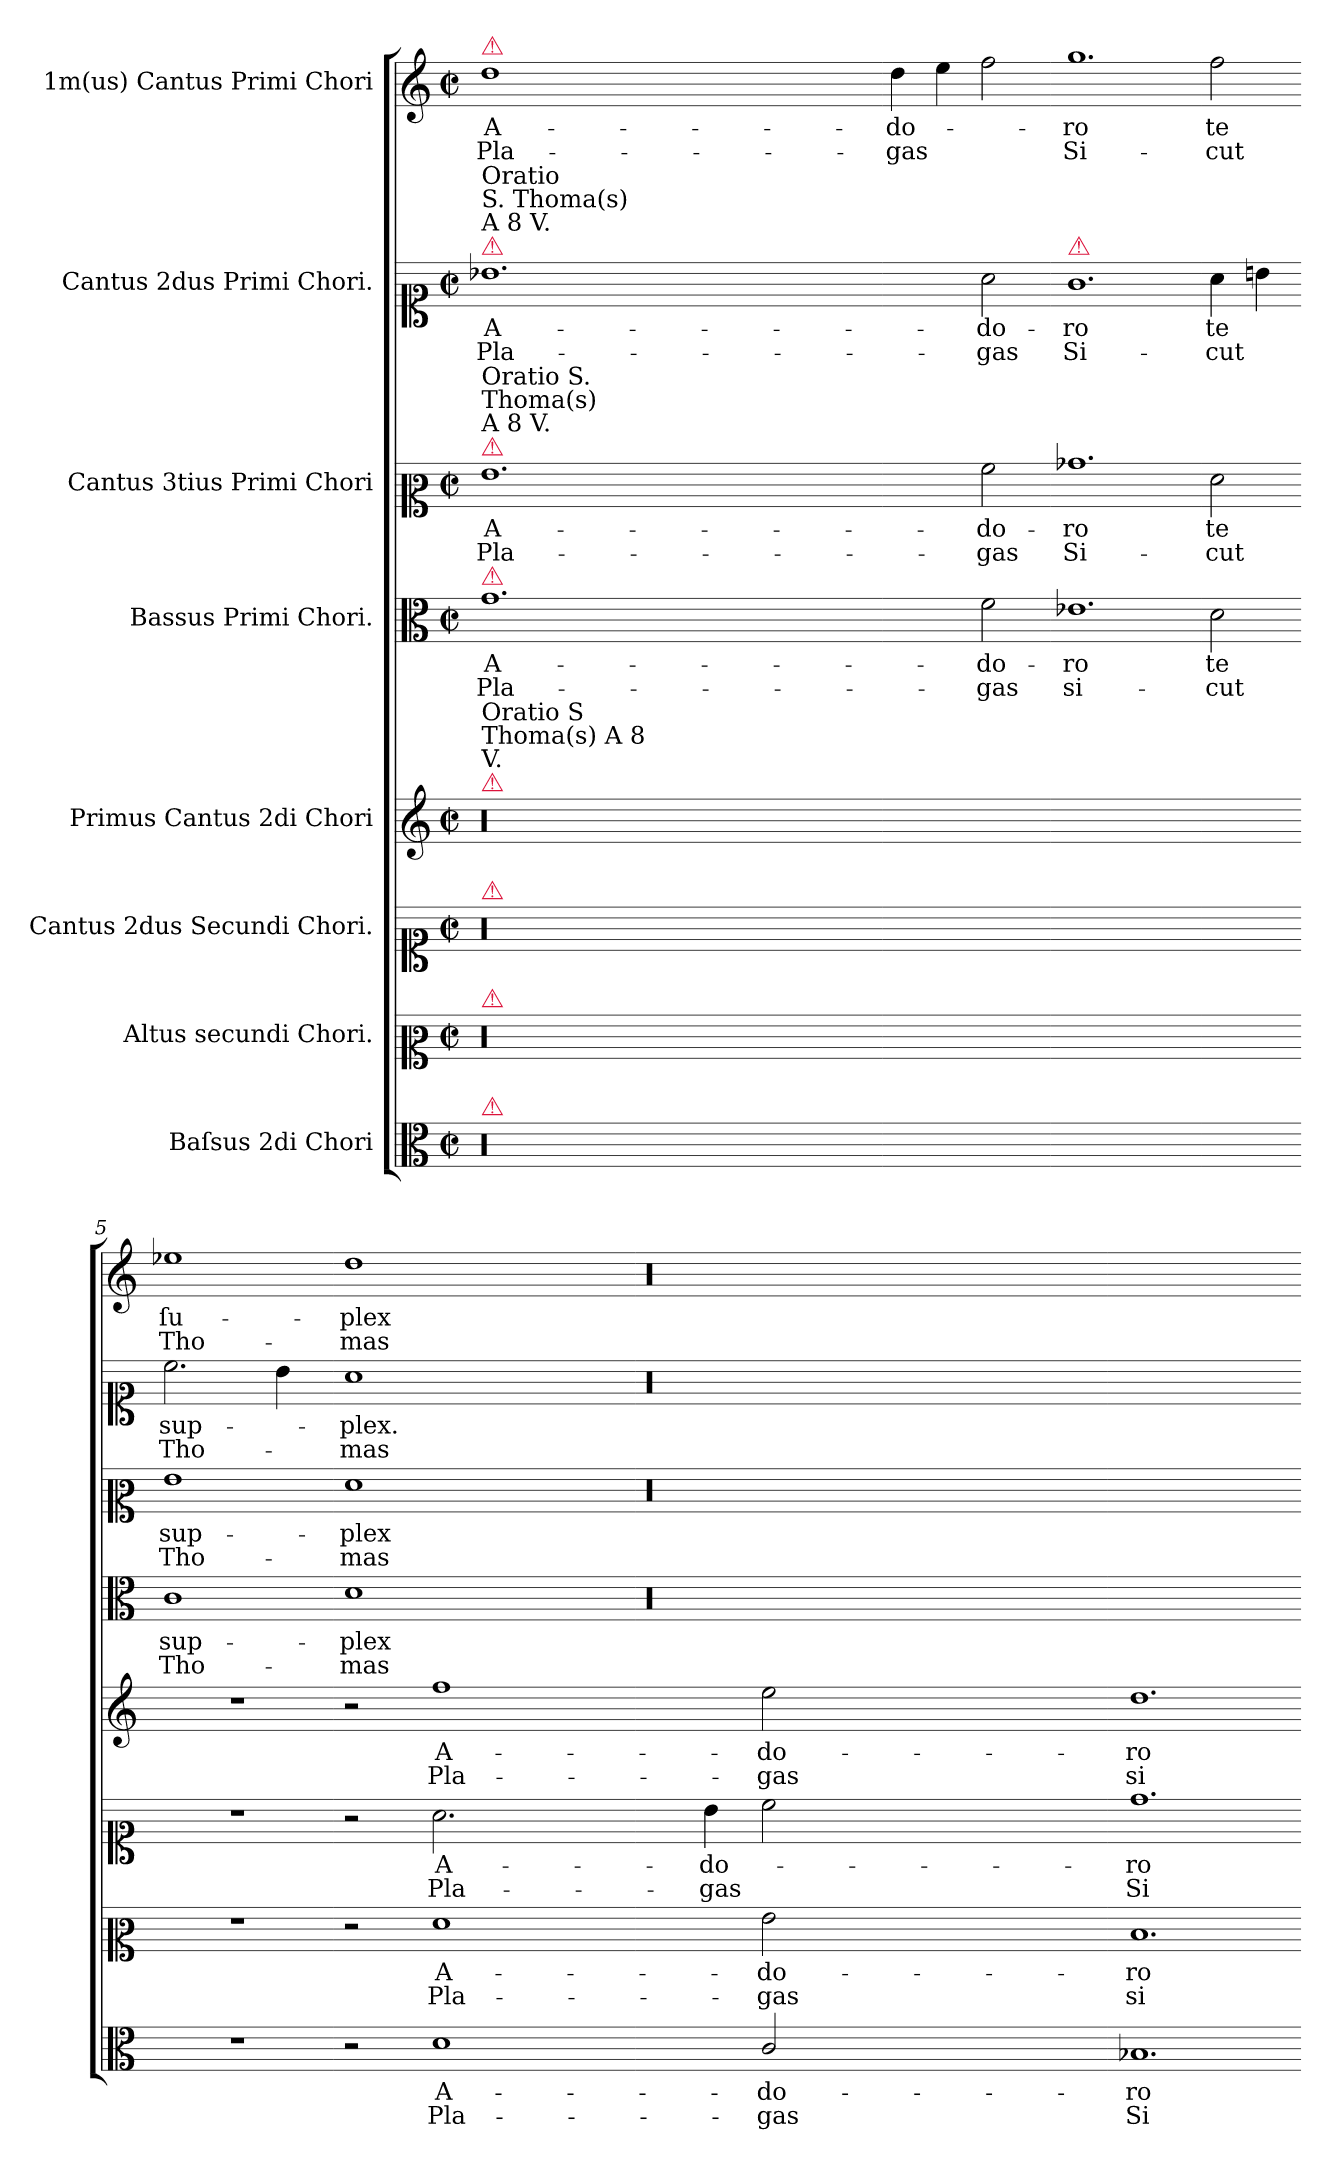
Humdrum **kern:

**kern	**text	**text	**kern	**text	**text	**kern	**text	**text	**kern	**text	**text	**kern	**text	**text	**kern	**text	**text	**kern	**text	**text	**kern	**text	**text
*part8	*part8	*part8	*part7	*part7	*part7	*part6	*part6	*part6	*part5	*part5	*part5	*part4	*part4	*part4	*part3	*part3	*part3	*part2	*part2	*part2	*part1	*part1	*part1
*staff8	*staff8	*staff8	*staff7	*staff7	*staff7	*staff6	*staff6	*staff6	*staff5	*staff5	*staff5	*staff4	*staff4	*staff4	*staff3	*staff3	*staff3	*staff2	*staff2	*staff2	*staff1	*staff1	*staff1
*I"Baſsus 2di Chori	*	*	*I"Altus secundi Chori.	*	*	*I"Cantus 2dus Secundi Chori.	*	*	*I"Primus Cantus 2di Chori	*	*	*I"Bassus Primi Chori.	*	*	*I"Cantus 3tius Primi Chori	*	*	*I"Cantus 2dus Primi Chori.	*	*	*I"1m(us) Cantus Primi Chori	*	*
*clefC3	*	*	*clefC2	*	*	*clefC1	*	*	*clefG2	*	*	*clefC3	*	*	*clefC2	*	*	*clefC1	*	*	*clefG2	*	*
*k[]	*	*	*k[]	*	*	*k[]	*	*	*k[]	*	*	*k[]	*	*	*k[]	*	*	*k[]	*	*	*k[]	*	*
*M2/2	*	*	*M2/2	*	*	*M2/2	*	*	*M2/2	*	*	*M2/2	*	*	*M2/2	*	*	*M2/2	*	*	*M2/2	*	*
*met(c|)	*	*	*met(c|)	*	*	*met(c|)	*	*	*met(c|)	*	*	*met(c|)	*	*	*met(c|)	*	*	*met(c|)	*	*	*met(c|)	*	*
=1	=1	=1	=1	=1	=1	=1	=1	=1	=1	=1	=1	=1	=1	=1	=1	=1	=1	=1	=1	=1	=1	=1	=1
!	!	!	!	!	!	!	!	!	!	!	!	!	!	!	!	!	!	!	!	!	!LO:TX:a:color=crimson:t=⚠	!	!
!	!	!	!	!	!	!	!	!	!	!	!	!	!	!	!	!	!	!LO:TX:a:color=crimson:t=⚠	!	!	!	!	!
!	!	!	!	!	!	!	!	!	!	!	!	!	!	!	!	!	!	!LO:TX:a:t=Oratio\nS. Thoma(s)\nA 8 V.	!	!	!	!	!
!	!	!	!	!	!	!	!	!	!	!	!	!	!	!	!LO:TX:a:color=crimson:t=⚠	!	!	!	!	!	!	!	!
!	!	!	!	!	!	!	!	!	!	!	!	!	!	!	!LO:TX:a:t=Oratio S.\nThoma(s)\nA 8 V.	!	!	!	!	!	!	!	!
!	!	!	!	!	!	!	!	!	!	!	!	!LO:TX:a:color=crimson:t=⚠	!	!	!	!	!	!	!	!	!	!	!
!	!	!	!	!	!	!	!	!	!LO:TX:a:color=crimson:t=⚠	!	!	!	!	!	!	!	!	!	!	!	!	!	!
!	!	!	!	!	!	!	!	!	!LO:TX:a:t=Oratio S\nThoma(s) A 8\nV.	!	!	!	!	!	!	!	!	!	!	!	!	!	!
!	!	!	!	!	!	!LO:TX:a:color=crimson:t=⚠	!	!	!	!	!	!	!	!	!	!	!	!	!	!	!	!	!
!	!	!	!LO:TX:a:color=crimson:t=⚠	!	!	!	!	!	!	!	!	!	!	!	!	!	!	!	!	!	!	!	!
!LO:TX:a:color=crimson:t=⚠	!	!	!	!	!	!	!	!	!	!	!	!	!	!	!	!	!	!	!	!	!	!	!
00r	.	.	00r	.	.	00r	.	.	00r	.	.	1.g	A-	Pla-	1.g	A-	Pla-	1.b-X	A-	Pla-	1dd	A-	Pla-
.	.	.	.	.	.	.	.	.	.	.	.	.	.	.	.	.	.	.	.	.	0.ryy	.	.
.	.	.	.	.	.	.	.	.	.	.	.	0ryy	.	.	0ryy	.	.	0ryy	.	.	.	.	.
.	.	.	.	.	.	.	.	.	.	.	.	2ryy	.	.	2ryy	.	.	2ryy	.	.	.	.	.
=2-	=2-	=2-	=2-	=2-	=2-	=2-	=2-	=2-	=2-	=2-	=2-	=2-	=2-	=2-	=2-	=2-	=2-	=2-	=2-	=2-	=2-	=2-	=2-
1ryy	.	.	1ryy	.	.	1ryy	.	.	1ryy	.	.	2ryy	.	.	2ryy	.	.	2ryy	.	.	4dd\	-do-	-gas
.	.	.	.	.	.	.	.	.	.	.	.	.	.	.	.	.	.	.	.	.	4ee\	.	.
.	.	.	.	.	.	.	.	.	.	.	.	2f\	-do-	-gas	2a\	-do-	-gas	2a\	-do-	-gas	2ff\	.	.
=3-	=3-	=3-	=3-	=3-	=3-	=3-	=3-	=3-	=3-	=3-	=3-	=3-	=3-	=3-	=3-	=3-	=3-	=3-	=3-	=3-	=3-	=3-	=3-
!	!	!	!	!	!	!	!	!	!	!	!	!	!	!	!	!	!	!LO:TX:a:color=crimson:t=⚠	!	!	!	!	!
1.ryy	.	.	1.ryy	.	.	1.ryy	.	.	1.ryy	.	.	1.e-X	-ro	si-	1.b-X	-ro	Si-	1.g	-ro	Si-	1.gg	-ro	Si-
=4-	=4-	=4-	=4-	=4-	=4-	=4-	=4-	=4-	=4-	=4-	=4-	=4-	=4-	=4-	=4-	=4-	=4-	=4-	=4-	=4-	=4-	=4-	=4-
2ryy	.	.	2ryy	.	.	2ryy	.	.	2ryy	.	.	2d\	te	-cut	2f\	te	-cut	4a\	te	-cut	2ff\	te	-cut
.	.	.	.	.	.	.	.	.	.	.	.	.	.	.	.	.	.	4bn\	.	.	.	.	.
=5-	=5-	=5-	=5-	=5-	=5-	=5-	=5-	=5-	=5-	=5-	=5-	=5-	=5-	=5-	=5-	=5-	=5-	=5-	=5-	=5-	=5-	=5-	=5-
1r	.	.	1r	.	.	1r	.	.	1r	.	.	1c	sup-	Tho-	1g	sup-	Tho-	2.cc\	sup-	Tho-	1ee-X	ſu-	Tho-
.	.	.	.	.	.	.	.	.	.	.	.	.	.	.	.	.	.	4b\	.	.	.	.	.
=6-	=6-	=6-	=6-	=6-	=6-	=6-	=6-	=6-	=6-	=6-	=6-	=6-	=6-	=6-	=6-	=6-	=6-	=6-	=6-	=6-	=6-	=6-	=6-
2r	.	.	2r	.	.	2r	.	.	2r	.	.	1d	-plex	-mas	1f	-plex	-mas	1a	-plex.	-mas	1dd	-plex	-mas
1d\	A-	Pla-	1f\	A-	Pla-	2.a\	A-	Pla-	1ff\	A-	Pla-	.	.	.	.	.	.	.	.	.	.	.	.
.	.	.	.	.	.	.	.	.	.	.	.	2ryy	.	.	2ryy	.	.	2ryy	.	.	2ryy	.	.
.	.	.	.	.	.	4ryy	.	.	.	.	.	.	.	.	.	.	.	.	.	.	.	.	.
=7-	=7-	=7-	=7-	=7-	=7-	=7-	=7-	=7-	=7-	=7-	=7-	=7-	=7-	=7-	=7-	=7-	=7-	=7-	=7-	=7-	=7-	=7-	=7-
2ryy	.	.	2ryy	.	.	4ryy	.	.	2ryy	.	.	00r	.	.	00r	.	.	00r	.	.	00r	.	.
.	.	.	.	.	.	4b\	-do-	-gas	.	.	.	.	.	.	.	.	.	.	.	.	.	.	.
2c/	-do-	-gas	2g\	-do-	-gas	2cc\	.	.	2ee\	-do-	-gas	.	.	.	.	.	.	.	.	.	.	.	.
0.ryy	.	.	0.ryy	.	.	0.ryy	.	.	0.ryy	.	.	.	.	.	.	.	.	.	.	.	.	.	.
=8-	=8-	=8-	=8-	=8-	=8-	=8-	=8-	=8-	=8-	=8-	=8-	=8-	=8-	=8-	=8-	=8-	=8-	=8-	=8-	=8-	=8-	=8-	=8-
1.B-X	-ro	Si-	1.d	-ro	si-	1.dd	-ro	Si-	1.dd	-ro	si-	1.ryy	.	.	1.ryy	.	.	1.ryy	.	.	1.ryy	.	.
=-	=-	=-	=-	=-	=-	=-	=-	=-	=-	=-	=-	=-	=-	=-	=-	=-	=-	=-	=-	=-	=-	=-	=-
*-	*-	*-	*-	*-	*-	*-	*-	*-	*-	*-	*-	*-	*-	*-	*-	*-	*-	*-	*-	*-	*-	*-	*-
